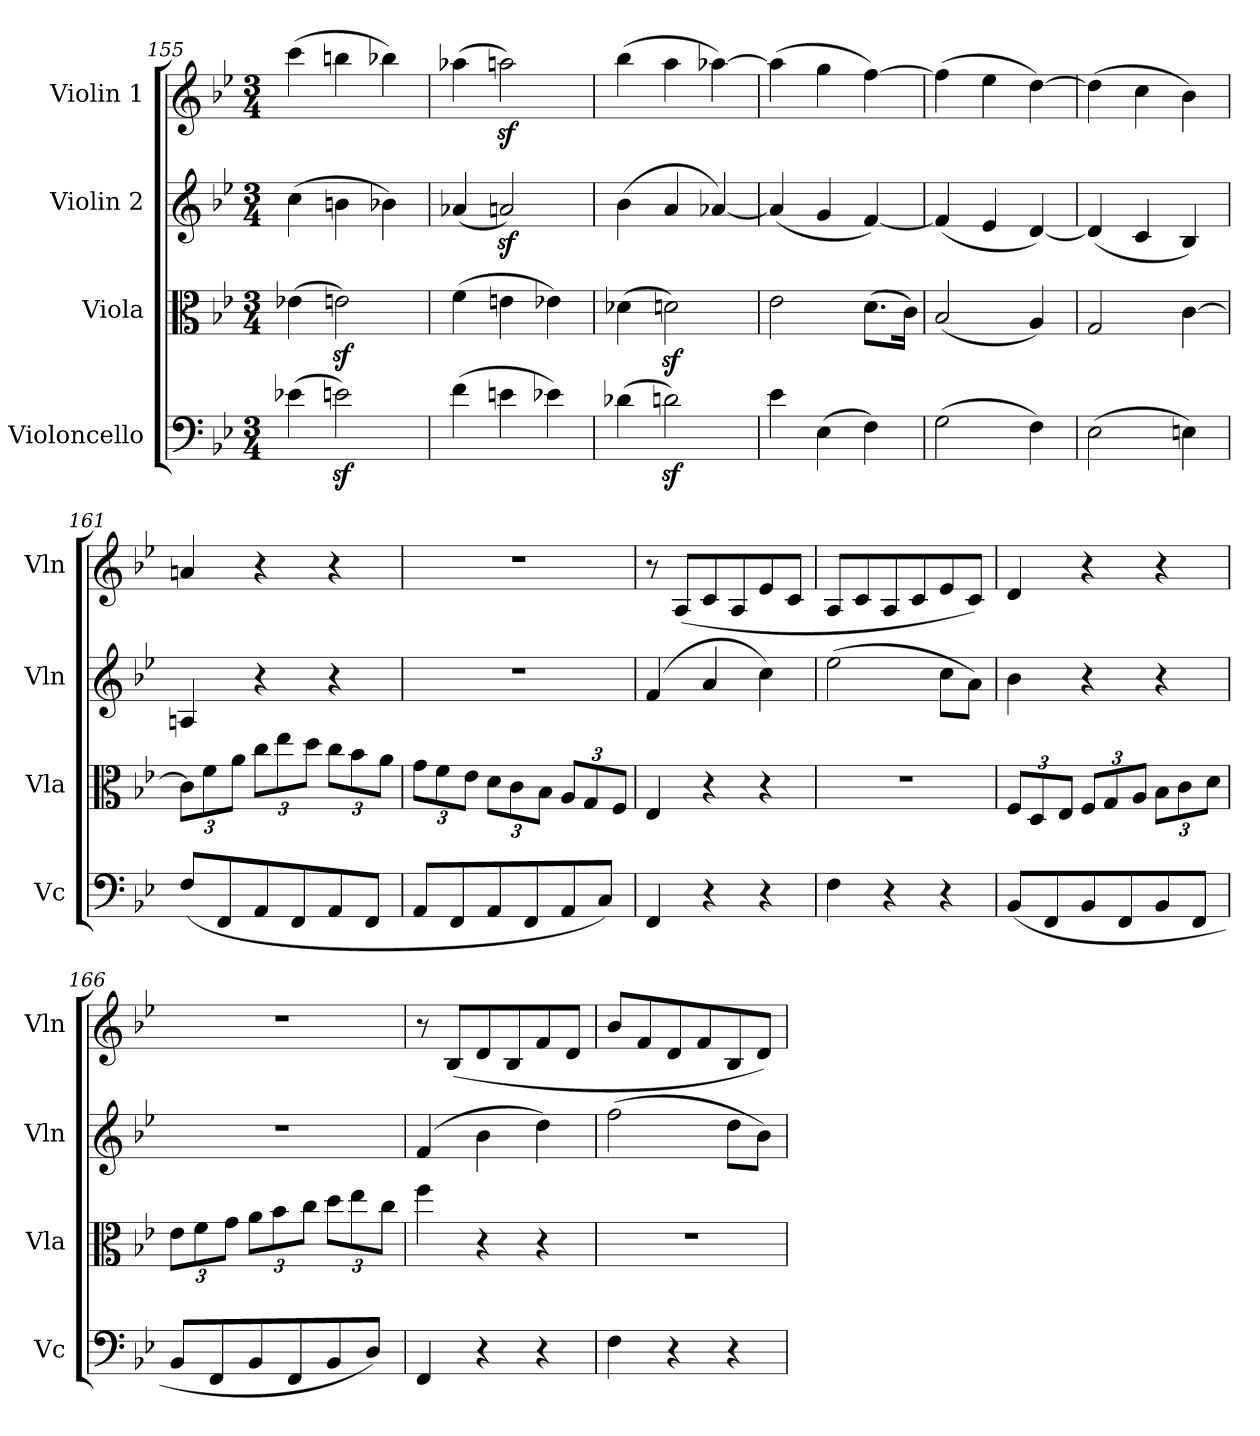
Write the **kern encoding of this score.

**kern	**dynam	**kern	**dynam	**kern	**dynam	**kern	**dynam
*part4	*part4	*part3	*part3	*part2	*part2	*part1	*part1
*staff4	*staff4	*staff3	*staff3	*staff2	*staff2	*staff1	*staff1
*I"Violoncello	*	*I"Viola	*	*I"Violin 2	*	*I"Violin 1	*
*I'Vc	*	*I'Vla	*	*I'Vln	*	*I'Vln	*
*clefF4	*	*clefC3	*	*clefG2	*	*clefG2	*
*k[b-e-]	*	*k[b-e-]	*	*k[b-e-]	*	*k[b-e-]	*
*M3/4	*	*M3/4	*	*M3/4	*	*M3/4	*
=155	=155	=155	=155	=155	=155	=155	=155
(>4e-X\	.	(>4e-X\	.	(>4cc\	.	(>4ccc\	.
2enz<\)	.	2enz<\)	.	4bn\	.	4bbn\	.
.	.	.	.	4b-X\)	.	4bb-X\)	.
=156	=156	=156	=156	=156	=156	=156	=156
(>4f\	.	(>4f\	.	(<4a-X/	.	(>4aa-X\	.
4en\	.	4en\	.	2anz</)	.	2aanz<\)	.
4e-X\)	.	4e-X\)	.	.	.	.	.
=157	=157	=157	=157	=157	=157	=157	=157
(>4d-X\	.	(>4d-X\	.	(>4b-\	.	(>4bb-\	.
2dnz<\)	.	2dnz<\)	.	4a/	.	4aa\	.
.	.	.	.	[4a-X/)	.	[4aa-X\)	.
=158	=158	=158	=158	=158	=158	=158	=158
4e-\	.	2e-\	.	(<4a-/]	.	(>4aa-\]	.
(>4E-\	.	.	.	4g/	.	4gg\	.
4F\)	.	(>8.d\L	.	[4f/)	.	[4ff\)	.
.	.	16c\Jk)	.	.	.	.	.
=159	=159	=159	=159	=159	=159	=159	=159
(>2G\	.	(<2B-/	.	(<4f/]	.	(>4ff\]	.
.	.	.	.	4e-/	.	4ee-\	.
4F\)	.	4A/)	.	[4d/)	.	[4dd\)	.
=160	=160	=160	=160	=160	=160	=160	=160
(>2E-\	.	2G/	.	(<4d/]	.	(>4dd\]	.
.	.	.	.	4c/	.	4cc\	.
4En\)	.	[4c\	.	4B-/)	.	4b-\)	.
=161	=161	=161	=161	=161	=161	=161	=161
*	*	*Xbrackettup	*	*	*	*	*
!	!	!	!LO:DY:b	!	!	!	!
(>8F/L	.	12c\L]	other-dynamics	4An/	.	4an/	.
.	.	12f\	.	.	.	.	.
!	!LO:DY:b	!	!	!	!	!	!
8FF/	other-dynamics	.	.	.	.	.	.
.	.	12a\J	.	.	.	.	.
8AA/	.	12cc\L	.	4r	.	4r	.
.	.	12ee-\	.	.	.	.	.
8FF/	.	.	.	.	.	.	.
.	.	12dd\J	.	.	.	.	.
8AA/	.	12cc\L	.	4r	.	4r	.
.	.	12b-\	.	.	.	.	.
8FF/J	.	.	.	.	.	.	.
.	.	12a\J	.	.	.	.	.
=162	=162	=162	=162	=162	=162	=162	=162
8AA/L	.	12g\L	.	2.r	.	2.r	.
.	.	12f\	.	.	.	.	.
8FF/	.	.	.	.	.	.	.
.	.	12e-\J	.	.	.	.	.
8AA/	.	12d\L	.	.	.	.	.
.	.	12c\	.	.	.	.	.
8FF/	.	.	.	.	.	.	.
.	.	12B-\J	.	.	.	.	.
8AA/	.	12A/L	.	.	.	.	.
.	.	12G/	.	.	.	.	.
8C/J)	.	.	.	.	.	.	.
.	.	12F/J	.	.	.	.	.
=163	=163	=163	=163	=163	=163	=163	=163
!	!	!	!	!	!LO:DY:b	!	!
4FF/	.	4E-/	.	(>4f/	other-dynamics	8r	.
!	!	!	!	!	!	!	!LO:DY:b
.	.	.	.	.	.	(>8A/L	other-dynamics
4r	.	4r	.	4a/	.	8c/	.
.	.	.	.	.	.	8A/	.
4r	.	4r	.	4cc\)	.	8e-/	.
.	.	.	.	.	.	8c/J	.
!!LO:LB:g=z
=164	=164	=164	=164	=164	=164	=164	=164
4F\	.	2.r	.	(>2ee-\	.	8A/L	.
.	.	.	.	.	.	8c/	.
4r	.	.	.	.	.	8A/	.
.	.	.	.	.	.	8c/	.
4r	.	.	.	8cc\L	.	8e-/	.
.	.	.	.	8a\J)	.	8c/J)	.
=165	=165	=165	=165	=165	=165	=165	=165
(>8BB-/L	.	12F/L	.	4b-\	.	4d/	.
.	.	12D/	.	.	.	.	.
8FF/	.	.	.	.	.	.	.
.	.	12E-/J	.	.	.	.	.
8BB-/	.	12F/L	.	4r	.	4r	.
.	.	12G/	.	.	.	.	.
8FF/	.	.	.	.	.	.	.
.	.	12A/J	.	.	.	.	.
8BB-/	.	12B-\L	.	4r	.	4r	.
.	.	12c\	.	.	.	.	.
8FF/J	.	.	.	.	.	.	.
.	.	12d\J	.	.	.	.	.
=166	=166	=166	=166	=166	=166	=166	=166
8BB-/L	.	12e-\L	.	2.r	.	2.r	.
.	.	12f\	.	.	.	.	.
8FF/	.	.	.	.	.	.	.
.	.	12g\J	.	.	.	.	.
8BB-/	.	12a\L	.	.	.	.	.
.	.	12b-\	.	.	.	.	.
8FF/	.	.	.	.	.	.	.
.	.	12cc\J	.	.	.	.	.
8BB-/	.	12dd\L	.	.	.	.	.
.	.	12ee-\	.	.	.	.	.
8D/J)	.	.	.	.	.	.	.
.	.	12cc\J	.	.	.	.	.
=167	=167	=167	=167	=167	=167	=167	=167
4FF/	.	4ff\	.	(>4f/	.	8r	.
.	.	.	.	.	.	(>8B-/L	.
4r	.	4r	.	4b-\	.	8d/	.
.	.	.	.	.	.	8B-/	.
4r	.	4r	.	4dd\)	.	8f/	.
.	.	.	.	.	.	8d/J	.
=168	=168	=168	=168	=168	=168	=168	=168
4F\	.	2.r	.	(>2ff\	.	8b-/L	.
.	.	.	.	.	.	8f/	.
4r	.	.	.	.	.	8d/	.
.	.	.	.	.	.	8f/	.
4r	.	.	.	8dd\L	.	8B-/	.
.	.	.	.	8b-\J)	.	8d/J)	.
=	=	=	=	=	=	=	=
*-	*-	*-	*-	*-	*-	*-	*-
